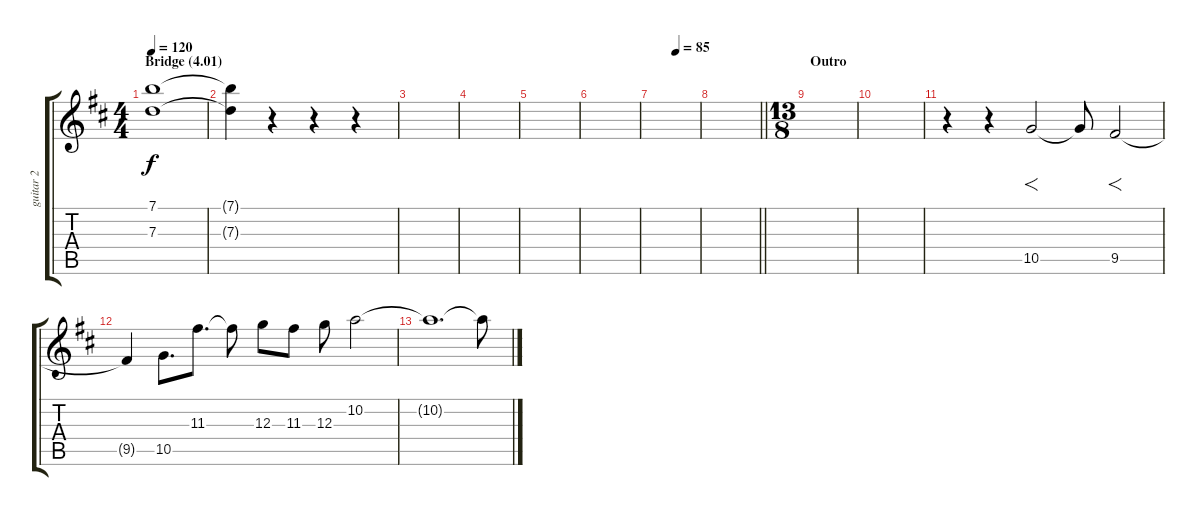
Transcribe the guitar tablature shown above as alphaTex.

\track ("guitar 2" "guitar 2") {instrument overdrivenguitar}
\staff {score tabs}
\tuning (E4 B3 G3 D3 A2 E2) {hide}
\ts (4 4)
\section ("" "Bridge (4.01)")
\tempo 120
\clef g2
\ks d
(7.1 7.3).1{dy f} |
(7.1{t} 7.3{t}).4 r.4 r.4 r.4 |
|
|
|
|
\tempo (85 0.5)
|
\barLineRight lightlight
|
\ts (13 8)
\section ("" "Outro")
|
|
r.4 r.4 10.5.2{f} 10.5{t}.8 9.5.2{f} |
9.5{t}.4 10.5.8{d} 11.3.8{d} 11.3{t}.8 12.3.8 11.3.8 12.3.8 10.2.2 |
10.2{t}.1{d} 10.2{t}.8
